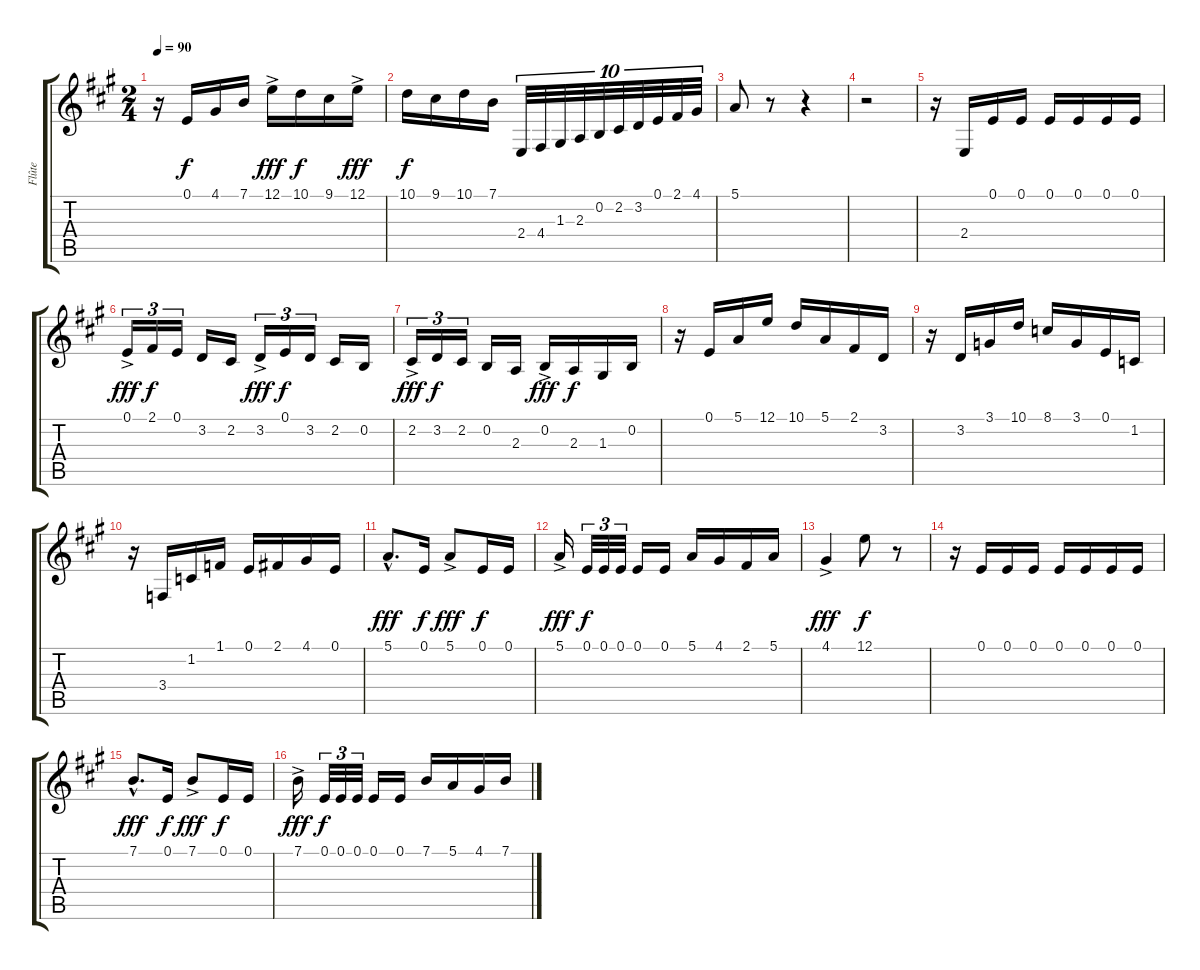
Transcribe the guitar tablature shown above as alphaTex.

\track ("Flûte" "Flûte") {instrument flute}
\staff {score tabs}
\tuning (E4 B3 G3 D3 A2 E2) {hide}
\ts (2 4)
\tempo 90
\clef g2
\ks a
r.16{dy f} 0.1.16 4.1.16 7.1.16 12.1{ac}.16{dy fff} 10.1.16{dy f} 9.1.16 12.1{ac}.16{dy fff} |
10.1.16{dy f} 9.1.16 10.1.16 7.1.16 2.4.32{tu (10 8)} 4.4.32{tu (10 8)} 1.3.32{tu (10 8)} 2.3.32{tu (10 8)} 0.2.32{tu (10 8)} 2.2.32{tu (10 8)} 3.2.32{tu (10 8)} 0.1.32{tu (10 8)} 2.1.32{tu (10 8)} 4.1.32{tu (10 8)} |
5.1.8 r.8 r.4 |
r.2 |
r.16 2.4.16 0.1.16 0.1.16 0.1.16 0.1.16 0.1.16 0.1.16 |
0.1{ac}.16{tu (3 2) dy fff} 2.1.16{tu (3 2) dy f} 0.1.16{tu (3 2)} 3.2.16 2.2.16 3.2{ac}.16{tu (3 2) dy fff} 0.1.16{tu (3 2) dy f} 3.2.16{tu (3 2)} 2.2.16 0.2.16 |
2.2{ac}.16{tu (3 2) dy fff} 3.2.16{tu (3 2) dy f} 2.2.16{tu (3 2)} 0.2.16 2.3.16 0.2{ac}.16{dy fff} 2.3.16{dy f} 1.3.16 0.2.16 |
r.16 0.1.16 5.1.16 12.1.16 10.1.16 5.1.16 2.1.16 3.2.16 |
r.16 3.2.16 3.1.16 10.1.16 8.1.16 3.1.16 0.1.16 1.2.16 |
r.16 3.4.16 1.2.16 1.1.16 0.1.16 2.1.16 4.1.16 0.1.16 |
5.1{hac}.8{d dy fff} 0.1.16{dy f} 5.1{ac}.8{dy fff} 0.1.16{dy f} 0.1.16 |
5.1{ac}.16{dy fff} 0.1.32{tu (3 2) dy f} 0.1.32{tu (3 2)} 0.1.32{tu (3 2)} 0.1.16 0.1.16 5.1.16 4.1.16 2.1.16 5.1.16 |
4.1{ac}.4{dy fff} 12.1.8{dy f} r.8 |
r.16 0.1.16 0.1.16 0.1.16 0.1.16 0.1.16 0.1.16 0.1.16 |
7.1{hac}.8{d dy fff} 0.1.16{dy f} 7.1{ac}.8{dy fff} 0.1.16{dy f} 0.1.16 |
7.1{ac}.16{dy fff} 0.1.32{tu (3 2) dy f} 0.1.32{tu (3 2)} 0.1.32{tu (3 2)} 0.1.16 0.1.16 7.1.16 5.1.16 4.1.16 7.1.16
